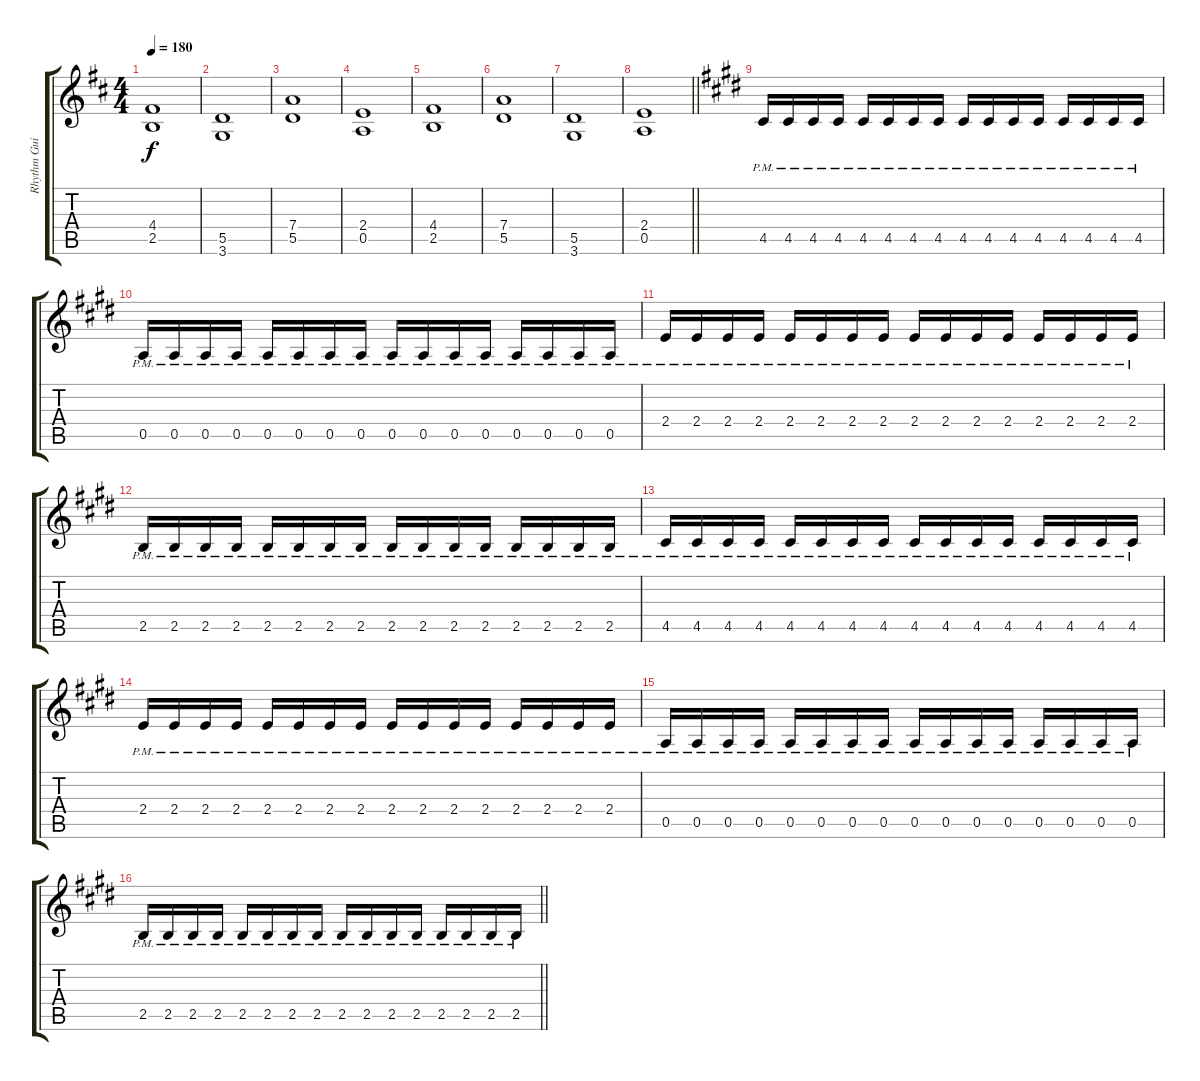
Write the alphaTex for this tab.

\track ("Rhythm Guitar 1: Juha-Pekka Alanen" "Rhythm Gui") {instrument distortionguitar}
\staff {score tabs}
\tuning (E4 B3 G3 D3 A2 E2) {hide}
\ts (4 4)
\tempo 180
\clef g2
\ks bminor
(4.4 2.5).1{dy f} |
(5.5 3.6).1 |
(7.4 5.5).1 |
(2.4 0.5).1 |
(4.4 2.5).1 |
(7.4 5.5).1 |
(5.5 3.6).1 |
\barLineRight lightlight
(2.4 0.5).1 |
\section ("" "")
\ks c#minor
4.5{pm}.16 4.5{pm}.16 4.5{pm}.16 4.5{pm}.16 4.5{pm}.16 4.5{pm}.16 4.5{pm}.16 4.5{pm}.16 4.5{pm}.16 4.5{pm}.16 4.5{pm}.16 4.5{pm}.16 4.5{pm}.16 4.5{pm}.16 4.5{pm}.16 4.5{pm}.16 |
0.5{pm}.16 0.5{pm}.16 0.5{pm}.16 0.5{pm}.16 0.5{pm}.16 0.5{pm}.16 0.5{pm}.16 0.5{pm}.16 0.5{pm}.16 0.5{pm}.16 0.5{pm}.16 0.5{pm}.16 0.5{pm}.16 0.5{pm}.16 0.5{pm}.16 0.5{pm}.16 |
2.4{pm}.16 2.4{pm}.16 2.4{pm}.16 2.4{pm}.16 2.4{pm}.16 2.4{pm}.16 2.4{pm}.16 2.4{pm}.16 2.4{pm}.16 2.4{pm}.16 2.4{pm}.16 2.4{pm}.16 2.4{pm}.16 2.4{pm}.16 2.4{pm}.16 2.4{pm}.16 |
2.5{pm}.16 2.5{pm}.16 2.5{pm}.16 2.5{pm}.16 2.5{pm}.16 2.5{pm}.16 2.5{pm}.16 2.5{pm}.16 2.5{pm}.16 2.5{pm}.16 2.5{pm}.16 2.5{pm}.16 2.5{pm}.16 2.5{pm}.16 2.5{pm}.16 2.5{pm}.16 |
4.5{pm}.16 4.5{pm}.16 4.5{pm}.16 4.5{pm}.16 4.5{pm}.16 4.5{pm}.16 4.5{pm}.16 4.5{pm}.16 4.5{pm}.16 4.5{pm}.16 4.5{pm}.16 4.5{pm}.16 4.5{pm}.16 4.5{pm}.16 4.5{pm}.16 4.5{pm}.16 |
2.4{pm}.16 2.4{pm}.16 2.4{pm}.16 2.4{pm}.16 2.4{pm}.16 2.4{pm}.16 2.4{pm}.16 2.4{pm}.16 2.4{pm}.16 2.4{pm}.16 2.4{pm}.16 2.4{pm}.16 2.4{pm}.16 2.4{pm}.16 2.4{pm}.16 2.4{pm}.16 |
0.5{pm}.16 0.5{pm}.16 0.5{pm}.16 0.5{pm}.16 0.5{pm}.16 0.5{pm}.16 0.5{pm}.16 0.5{pm}.16 0.5{pm}.16 0.5{pm}.16 0.5{pm}.16 0.5{pm}.16 0.5{pm}.16 0.5{pm}.16 0.5{pm}.16 0.5{pm}.16 |
\barLineRight lightlight
2.5{pm}.16 2.5{pm}.16 2.5{pm}.16 2.5{pm}.16 2.5{pm}.16 2.5{pm}.16 2.5{pm}.16 2.5{pm}.16 2.5{pm}.16 2.5{pm}.16 2.5{pm}.16 2.5{pm}.16 2.5{pm}.16 2.5{pm}.16 2.5{pm}.16 2.5{pm}.16
